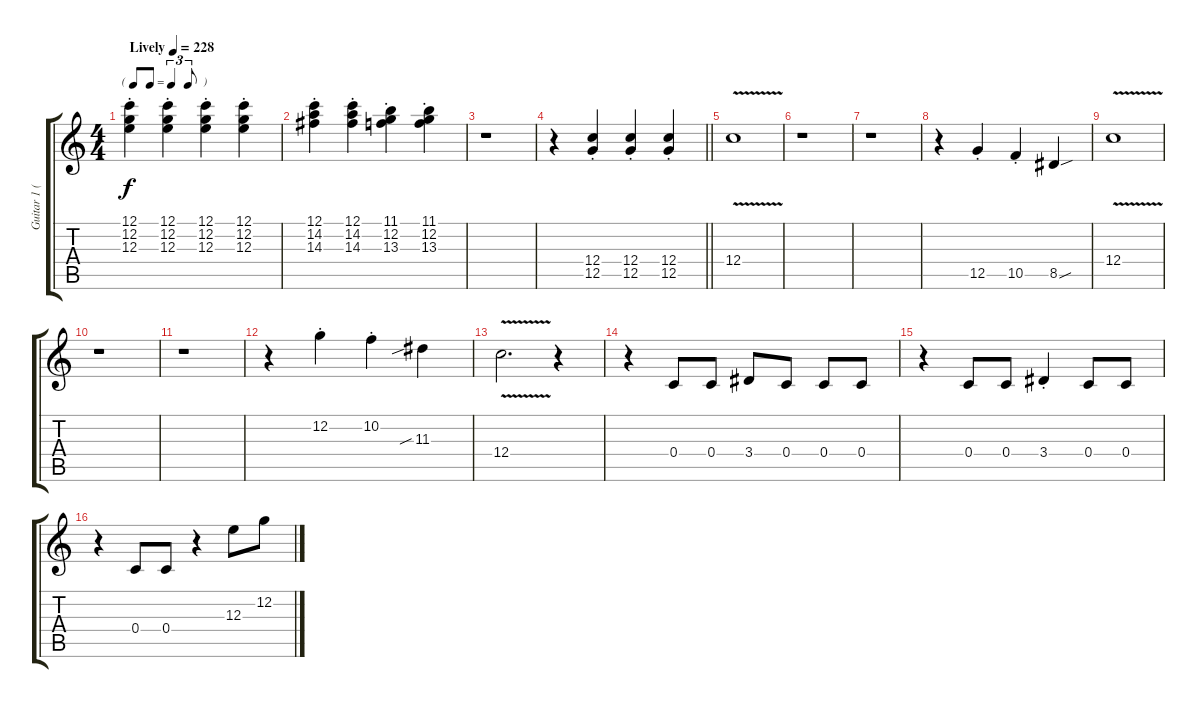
\track ("Guitar 1 (Dobro)" "Guitar 1 (") {instrument acousticguitarsteel}
\staff {score tabs}
\tuning (C4 G3 E3 C3 G2 C2) {hide}
\ts (4 4)
\tf triplet8th
\tempo (228 "Lively")
\clef g2
\ks c
(12.1{st} 12.2 12.3).4{dy f instrument acousticguitarsteel} (12.1{st} 12.2 12.3).4 (12.1{st} 12.2 12.3).4 (12.1{st} 12.2 12.3).4 |
(12.1 14.2 14.3{st}).4 (12.1 14.2 14.3{st}).4 (11.1{st} 12.2 13.3).4 (11.1{st} 12.2 13.3).4 |
r.1 |
\barLineRight lightlight
r.4 (12.4{st} 12.5).4 (12.4{st} 12.5).4 (12.4{st} 12.5).4 |
12.4{v}.1{volume 14} |
r.1 |
r.1 |
r.4 12.5{st}.4 10.5{st}.4 8.5{sou}.4 |
12.4{v}.1 |
r.1 |
r.1 |
r.4 12.2{st}.4 10.2{st}.4 11.3{sib}.4 |
12.4{v}.2{d} r.4 |
r.4 0.4.8 0.4.8 3.4.8 0.4.8 0.4.8 0.4.8 |
r.4 0.4.8 0.4.8 3.4{st}.4 0.4.8 0.4.8 |
r.4 0.4.8 0.4.8 r.4 12.3.8 12.2.8
